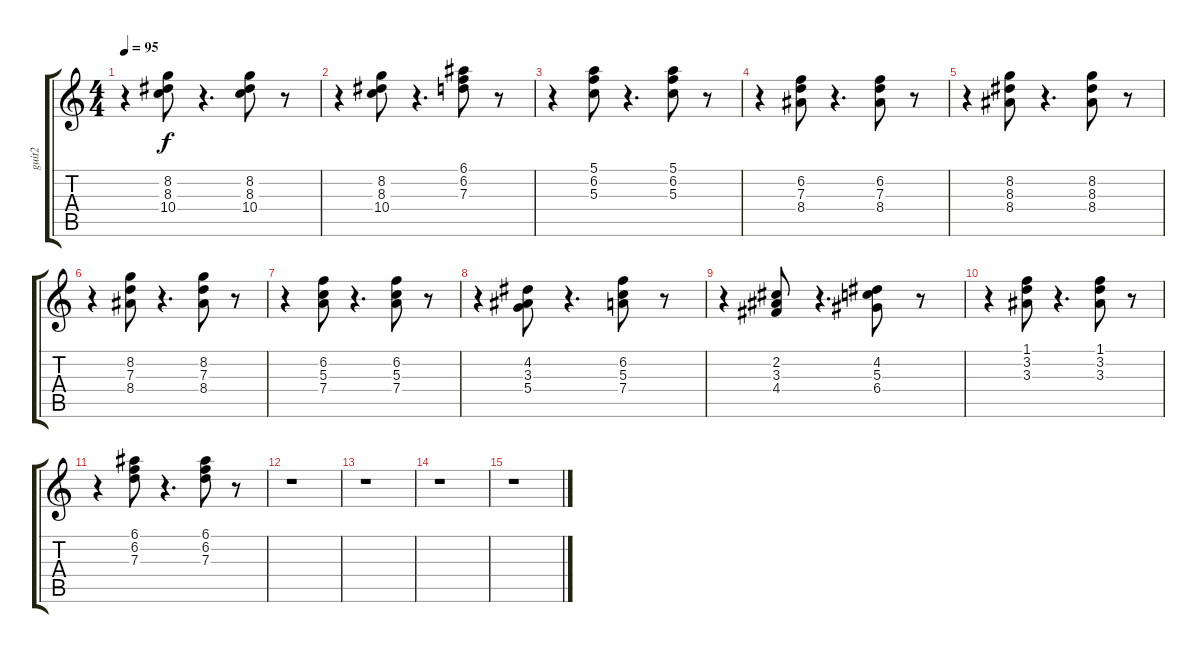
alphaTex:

\track ("guit2" "guit2") {instrument electricguitarclean}
\staff {score tabs}
\tuning (E4 B3 G3 D3 A2 E2) {hide}
\ts (4 4)
\tempo 95
\clef g2
\ks c
r.4{dy f} (8.2 8.3 10.4).8 r.4{d} (8.2 8.3 10.4).8 r.8 |
r.4 (8.2 8.3 10.4).8 r.4{d} (6.1 6.2 7.3).8 r.8 |
r.4 (5.1 6.2 5.3).8 r.4{d} (5.1 6.2 5.3).8 r.8 |
r.4 (6.2 7.3 8.4).8 r.4{d} (6.2 7.3 8.4).8 r.8 |
r.4 (8.2 8.3 8.4).8 r.4{d} (8.2 8.3 8.4).8 r.8 |
r.4 (8.2 7.3 8.4).8 r.4{d} (8.2 7.3 8.4).8 r.8 |
r.4 (6.2 5.3 7.4).8 r.4{d} (6.2 5.3 7.4).8 r.8 |
r.4 (4.2 3.3 5.4).8 r.4{d} (6.2 5.3 7.4).8 r.8 |
r.4 (2.2 3.3 4.4).8 r.4{d} (4.2 5.3 6.4).8 r.8 |
r.4 (1.1 3.2 3.3).8 r.4{d} (1.1 3.2 3.3).8 r.8 |
r.4 (6.1 6.2 7.3).8 r.4{d} (6.1 6.2 7.3).8 r.8 |
r.1 |
r.1 |
r.1 |
r.1
